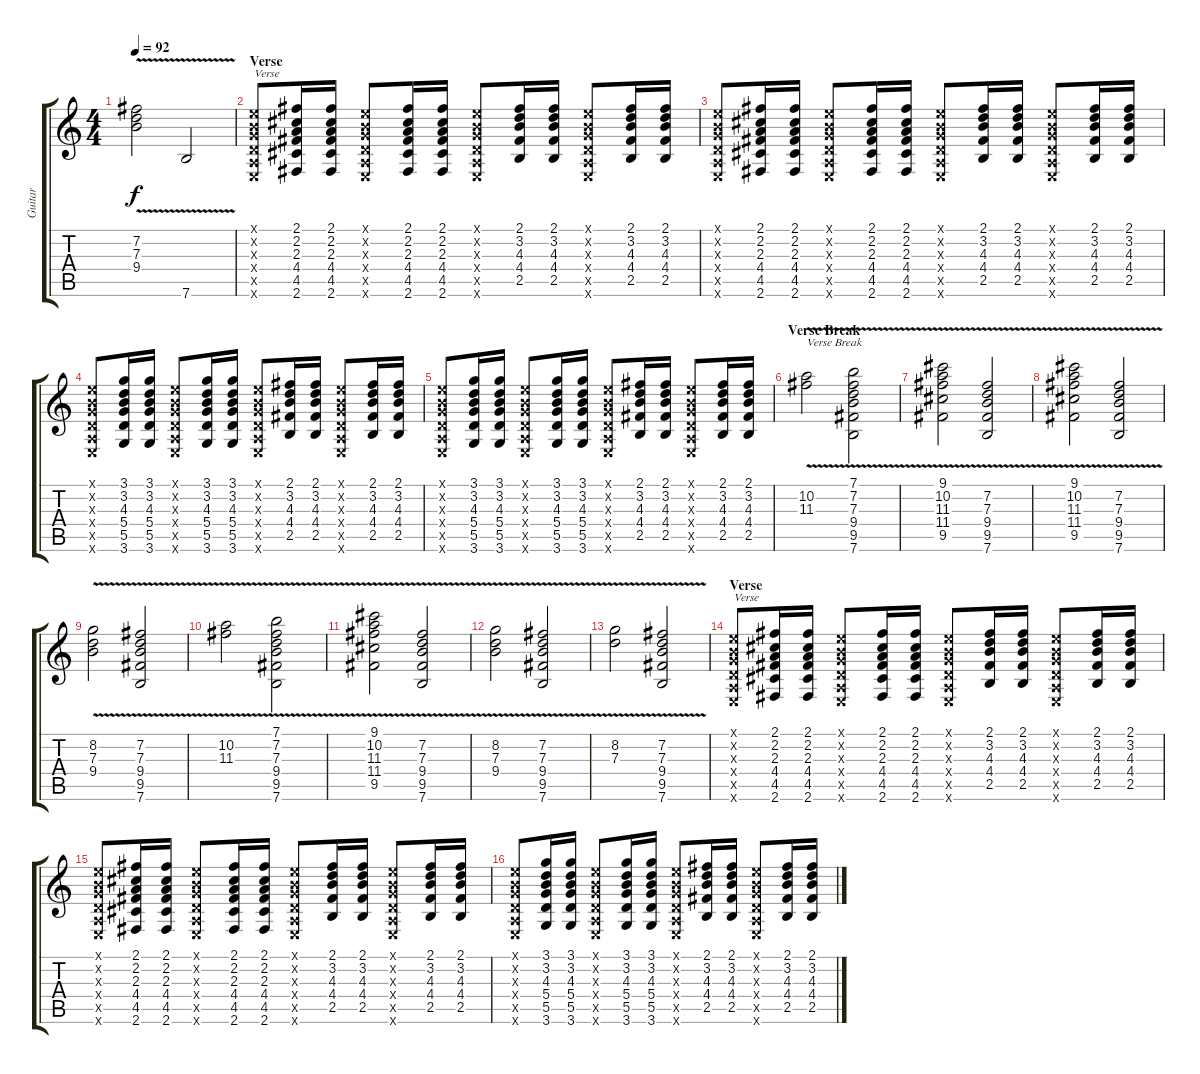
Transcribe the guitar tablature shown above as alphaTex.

\track ("Guitar" "Guitar") {instrument overdrivenguitar}
\staff {score tabs}
\tuning (E4 B3 G3 D3 A2 E2) {hide}
\ts (4 4)
\tempo 92
\clef g2
\ks c
(7.2{v} 7.3{v} 9.4{v}).2{dy f} 7.6{v}.2 |
\section ("" "Verse")
(0.1{x} 0.2{x} 0.3{x} 0.4{x} 0.5{x} 0.6{x}).8{txt "Verse"} (2.1 2.2 2.3 4.4 4.5 2.6).16 (2.1 2.2 2.3 4.4 4.5 2.6).16 (0.1{x} 0.2{x} 0.3{x} 0.4{x} 0.5{x} 0.6{x}).8 (2.1 2.2 2.3 4.4 4.5 2.6).16 (2.1 2.2 2.3 4.4 4.5 2.6).16 (0.1{x} 0.2{x} 0.3{x} 0.4{x} 0.5{x} 0.6{x}).8 (2.1 3.2 4.3 4.4 2.5).16 (2.1 3.2 4.3 4.4 2.5).16 (0.1{x} 0.2{x} 0.3{x} 0.4{x} 0.5{x} 0.6{x}).8 (2.1 3.2 4.3 4.4 2.5).16 (2.1 3.2 4.3 4.4 2.5).16 |
(0.1{x} 0.2{x} 0.3{x} 0.4{x} 0.5{x} 0.6{x}).8 (2.1 2.2 2.3 4.4 4.5 2.6).16 (2.1 2.2 2.3 4.4 4.5 2.6).16 (0.1{x} 0.2{x} 0.3{x} 0.4{x} 0.5{x} 0.6{x}).8 (2.1 2.2 2.3 4.4 4.5 2.6).16 (2.1 2.2 2.3 4.4 4.5 2.6).16 (0.1{x} 0.2{x} 0.3{x} 0.4{x} 0.5{x} 0.6{x}).8 (2.1 3.2 4.3 4.4 2.5).16 (2.1 3.2 4.3 4.4 2.5).16 (0.1{x} 0.2{x} 0.3{x} 0.4{x} 0.5{x} 0.6{x}).8 (2.1 3.2 4.3 4.4 2.5).16 (2.1 3.2 4.3 4.4 2.5).16 |
(0.1{x} 0.2{x} 0.3{x} 0.4{x} 0.5{x} 0.6{x}).8 (3.1 3.2 4.3 5.4 5.5 3.6).16 (3.1 3.2 4.3 5.4 5.5 3.6).16 (0.1{x} 0.2{x} 0.3{x} 0.4{x} 0.5{x} 0.6{x}).8 (3.1 3.2 4.3 5.4 5.5 3.6).16 (3.1 3.2 4.3 5.4 5.5 3.6).16 (0.1{x} 0.2{x} 0.3{x} 0.4{x} 0.5{x} 0.6{x}).8 (2.1 3.2 4.3 4.4 2.5).16 (2.1 3.2 4.3 4.4 2.5).16 (0.1{x} 0.2{x} 0.3{x} 0.4{x} 0.5{x} 0.6{x}).8 (2.1 3.2 4.3 4.4 2.5).16 (2.1 3.2 4.3 4.4 2.5).16 |
(0.1{x} 0.2{x} 0.3{x} 0.4{x} 0.5{x} 0.6{x}).8 (3.1 3.2 4.3 5.4 5.5 3.6).16 (3.1 3.2 4.3 5.4 5.5 3.6).16 (0.1{x} 0.2{x} 0.3{x} 0.4{x} 0.5{x} 0.6{x}).8 (3.1 3.2 4.3 5.4 5.5 3.6).16 (3.1 3.2 4.3 5.4 5.5 3.6).16 (0.1{x} 0.2{x} 0.3{x} 0.4{x} 0.5{x} 0.6{x}).8 (2.1 3.2 4.3 4.4 2.5).16 (2.1 3.2 4.3 4.4 2.5).16 (0.1{x} 0.2{x} 0.3{x} 0.4{x} 0.5{x} 0.6{x}).8 (2.1 3.2 4.3 4.4 2.5).16 (2.1 3.2 4.3 4.4 2.5).16 |
\section ("" "Verse Break")
(10.2{v} 11.3).2{txt "Verse Break"} (7.1{v} 7.2{v} 7.3{v} 9.4{v} 9.5{v} 7.6{v}).2 |
(9.1{v} 10.2{v} 11.3{v} 11.4{v} 9.5{v}).2 (7.2{v} 7.3{v} 9.4{v} 9.5{v} 7.6{v}).2 |
(9.1{v} 10.2{v} 11.3{v} 11.4{v} 9.5{v}).2 (7.2{v} 7.3{v} 9.4{v} 9.5{v} 7.6{v}).2 |
(8.2{v} 7.3{v} 9.4{v}).2 (7.2{v} 7.3{v} 9.4{v} 9.5{v} 7.6{v}).2 |
(10.2{v} 11.3).2 (7.1{v} 7.2{v} 7.3{v} 9.4{v} 9.5{v} 7.6{v}).2 |
(9.1{v} 10.2{v} 11.3{v} 11.4{v} 9.5{v}).2 (7.2{v} 7.3{v} 9.4{v} 9.5{v} 7.6{v}).2 |
(8.2{v} 7.3{v} 9.4{v}).2 (7.2{v} 7.3{v} 9.4{v} 9.5{v} 7.6{v}).2 |
(8.2{v} 7.3).2 (7.2{v} 7.3{v} 9.4{v} 9.5{v} 7.6{v}).2 |
\section ("" "Verse")
(0.1{x} 0.2{x} 0.3{x} 0.4{x} 0.5{x} 0.6{x}).8{txt "Verse"} (2.1 2.2 2.3 4.4 4.5 2.6).16 (2.1 2.2 2.3 4.4 4.5 2.6).16 (0.1{x} 0.2{x} 0.3{x} 0.4{x} 0.5{x} 0.6{x}).8 (2.1 2.2 2.3 4.4 4.5 2.6).16 (2.1 2.2 2.3 4.4 4.5 2.6).16 (0.1{x} 0.2{x} 0.3{x} 0.4{x} 0.5{x} 0.6{x}).8 (2.1 3.2 4.3 4.4 2.5).16 (2.1 3.2 4.3 4.4 2.5).16 (0.1{x} 0.2{x} 0.3{x} 0.4{x} 0.5{x} 0.6{x}).8 (2.1 3.2 4.3 4.4 2.5).16 (2.1 3.2 4.3 4.4 2.5).16 |
(0.1{x} 0.2{x} 0.3{x} 0.4{x} 0.5{x} 0.6{x}).8 (2.1 2.2 2.3 4.4 4.5 2.6).16 (2.1 2.2 2.3 4.4 4.5 2.6).16 (0.1{x} 0.2{x} 0.3{x} 0.4{x} 0.5{x} 0.6{x}).8 (2.1 2.2 2.3 4.4 4.5 2.6).16 (2.1 2.2 2.3 4.4 4.5 2.6).16 (0.1{x} 0.2{x} 0.3{x} 0.4{x} 0.5{x} 0.6{x}).8 (2.1 3.2 4.3 4.4 2.5).16 (2.1 3.2 4.3 4.4 2.5).16 (0.1{x} 0.2{x} 0.3{x} 0.4{x} 0.5{x} 0.6{x}).8 (2.1 3.2 4.3 4.4 2.5).16 (2.1 3.2 4.3 4.4 2.5).16 |
(0.1{x} 0.2{x} 0.3{x} 0.4{x} 0.5{x} 0.6{x}).8 (3.1 3.2 4.3 5.4 5.5 3.6).16 (3.1 3.2 4.3 5.4 5.5 3.6).16 (0.1{x} 0.2{x} 0.3{x} 0.4{x} 0.5{x} 0.6{x}).8 (3.1 3.2 4.3 5.4 5.5 3.6).16 (3.1 3.2 4.3 5.4 5.5 3.6).16 (0.1{x} 0.2{x} 0.3{x} 0.4{x} 0.5{x} 0.6{x}).8 (2.1 3.2 4.3 4.4 2.5).16 (2.1 3.2 4.3 4.4 2.5).16 (0.1{x} 0.2{x} 0.3{x} 0.4{x} 0.5{x} 0.6{x}).8 (2.1 3.2 4.3 4.4 2.5).16 (2.1 3.2 4.3 4.4 2.5).16
